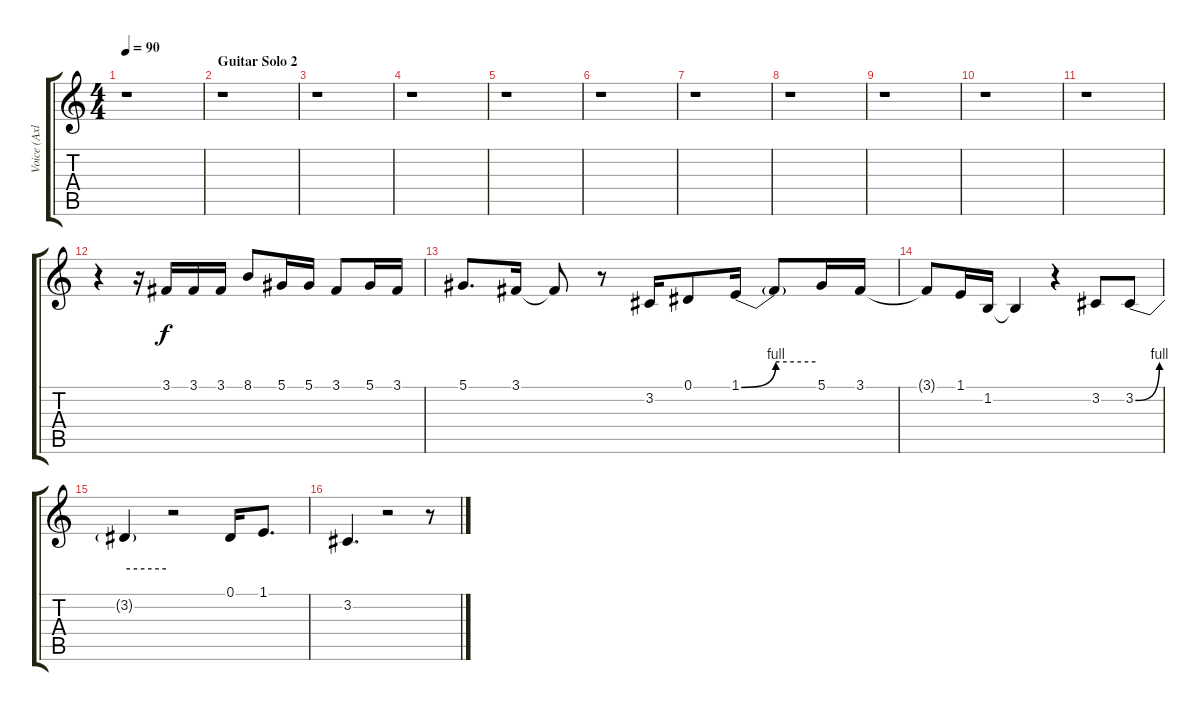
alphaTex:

\track ("Voice (Axl)" "Voice (Axl") {instrument lead2sawtooth}
\staff {score tabs}
\tuning (Eb4 Bb3 Gb3 Db3 Ab2 Eb2) {hide}
\ts (4 4)
\tempo 90
\clef g2
\ks c
r.1{dy mp} |
\section ("" "Guitar Solo 2")
r.1 |
r.1 |
r.1 |
r.1 |
r.1 |
r.1 |
r.1 |
r.1 |
r.1 |
r.1 |
r.4 r.16 3.1.16{dy f} 3.1.16 3.1.16 8.1.8 5.1.16 5.1.16 3.1.8 5.1.16 3.1.16 |
5.1.8{d} 3.1.16 3.1{t}.8 r.8 3.2.16 0.1.8 1.1{be (bend 0 0 60 4)}.16 1.1{be (hold 0 4 60 4) t}.8 5.1.16 3.1.16 |
3.1{t}.8 1.1.16 1.2.16 1.2{t}.4 r.4 3.2.8 3.2{be (bend 0 0 60 4)}.8 |
3.2{be (hold 0 4 60 4) t}.4 r.2 0.1.16 1.1.8{d} |
3.2.4{d} r.2 r.8
